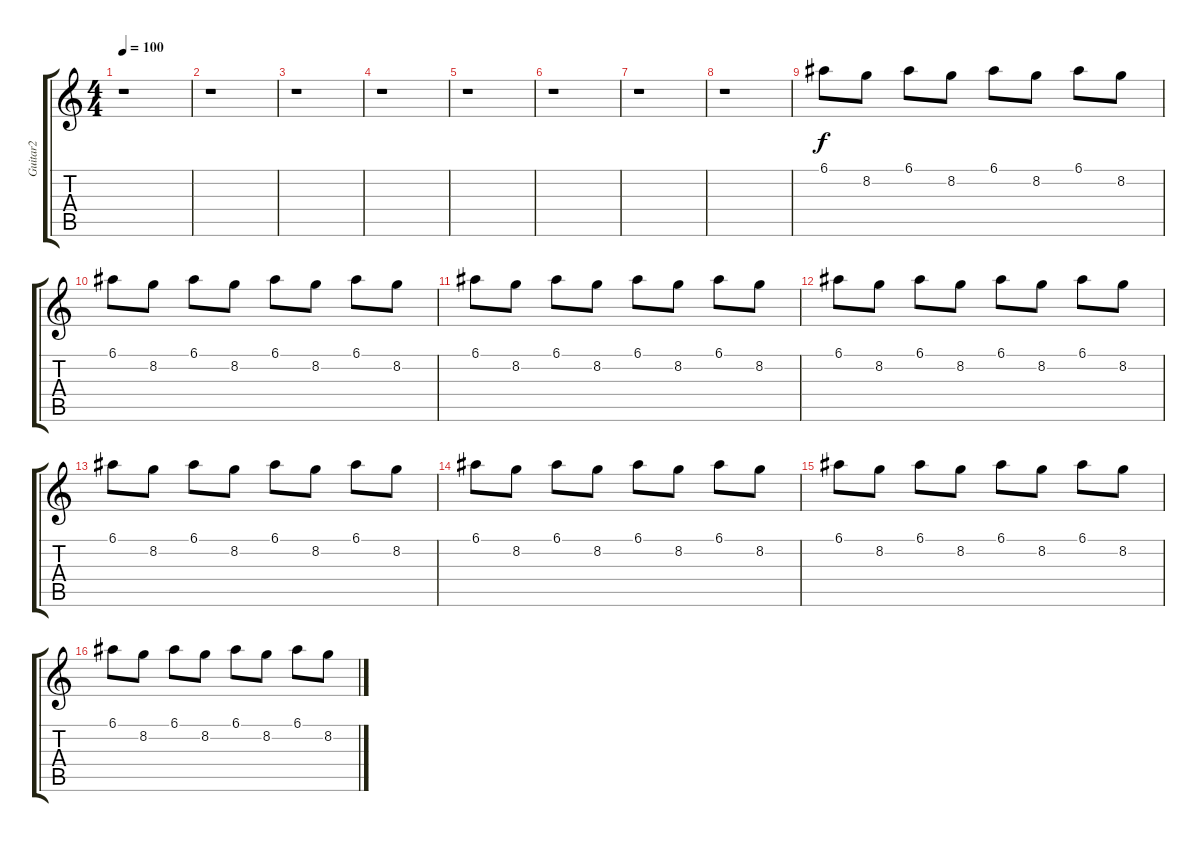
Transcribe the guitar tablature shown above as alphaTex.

\track ("Guitar2" "Guitar2") {instrument distortionguitar}
\staff {score tabs}
\tuning (E4 B3 G3 D3 A2 E2) {hide}
\ts (4 4)
\tempo 100
\clef g2
\ks c
r.1{dy f instrument distortionguitar} |
r.1 |
r.1 |
r.1 |
r.1 |
r.1 |
r.1 |
r.1 |
6.1.8 8.2.8 6.1.8 8.2.8 6.1.8 8.2.8 6.1.8 8.2.8 |
6.1.8 8.2.8 6.1.8 8.2.8 6.1.8 8.2.8 6.1.8 8.2.8 |
6.1.8 8.2.8 6.1.8 8.2.8 6.1.8 8.2.8 6.1.8 8.2.8 |
6.1.8 8.2.8 6.1.8 8.2.8 6.1.8 8.2.8 6.1.8 8.2.8 |
6.1.8 8.2.8 6.1.8 8.2.8 6.1.8 8.2.8 6.1.8 8.2.8 |
6.1.8 8.2.8 6.1.8 8.2.8 6.1.8 8.2.8 6.1.8 8.2.8 |
6.1.8 8.2.8 6.1.8 8.2.8 6.1.8 8.2.8 6.1.8 8.2.8 |
6.1.8 8.2.8 6.1.8 8.2.8 6.1.8 8.2.8 6.1.8 8.2.8
